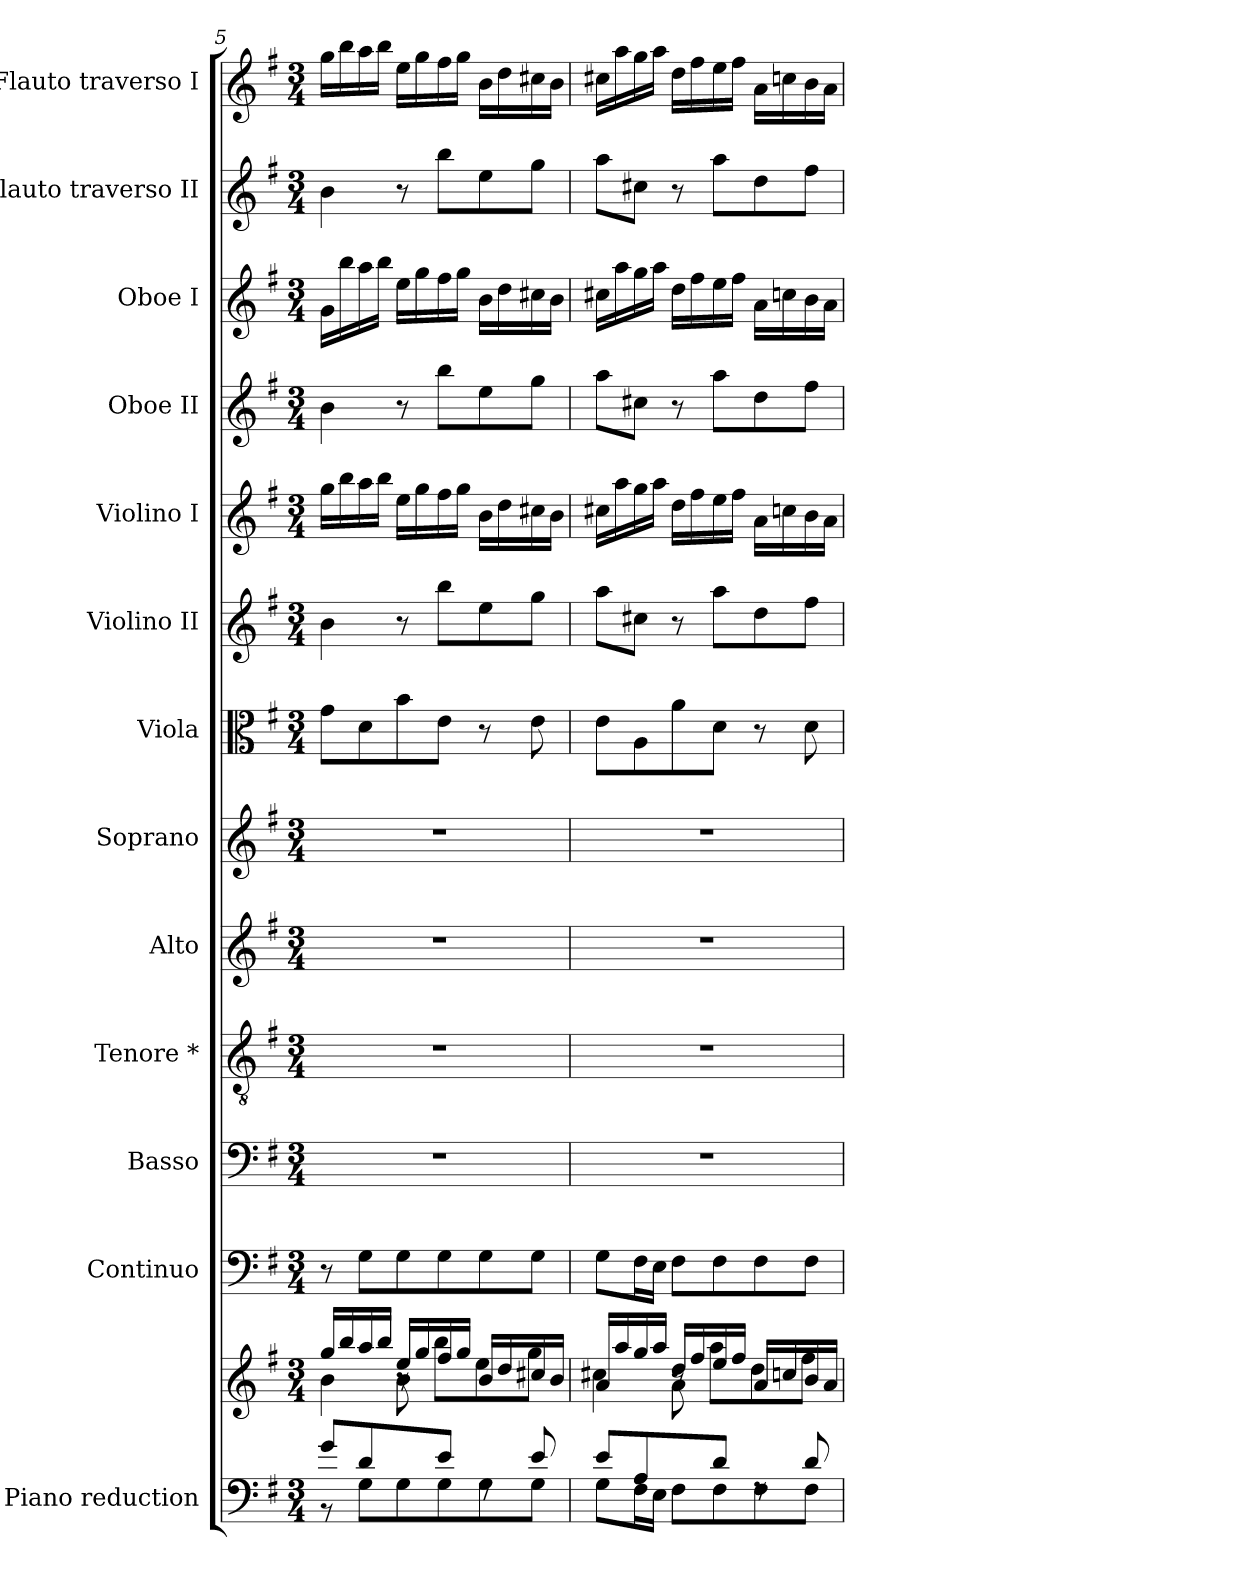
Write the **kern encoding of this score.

**kern	**kern	**kern	**kern	**kern	**kern	**kern	**kern	**kern	**kern	**kern	**kern	**kern	**kern
*part13	*part13	*part12	*part11	*part10	*part9	*part8	*part7	*part6	*part5	*part4	*part3	*part2	*part1
*staff14	*staff13	*staff12	*staff11	*staff10	*staff9	*staff8	*staff7	*staff6	*staff5	*staff4	*staff3	*staff2	*staff1
*I"Piano reduction	*	*I"Continuo	*I"Basso	*I"Tenore *	*I"Alto	*I"Soprano	*I"Viola	*I"Violino II	*I"Violino I	*I"Oboe II	*I"Oboe I	*I"Flauto traverso II	*I"Flauto traverso I
*I'Pno	*	*	*	*	*	*	*I'Vla	*I'Vln	*I'Vln	*I'Ob	*I'Ob	*	*
!!LO:PB:g=z
*clefF4	*clefG2	*clefF4	*clefF4	*clefGv2	*clefG2	*clefG2	*clefC3	*clefG2	*clefG2	*clefG2	*clefG2	*clefG2	*clefG2
*k[f#]	*k[f#]	*k[f#]	*k[f#]	*k[f#]	*k[f#]	*k[f#]	*k[f#]	*k[f#]	*k[f#]	*k[f#]	*k[f#]	*k[f#]	*k[f#]
*M3/4	*M3/4	*M3/4	*M3/4	*M3/4	*M3/4	*M3/4	*M3/4	*M3/4	*M3/4	*M3/4	*M3/4	*M3/4	*M3/4
=5	=5	=5	=5	=5	=5	=5	=5	=5	=5	=5	=5	=5	=5
*^	*^	*	*	*	*	*	*	*	*	*	*	*	*
*	*	*	*^	*	*	*	*	*	*	*	*	*	*	*	*
8g/L	8r	16gg/LL	4b\	4ryy	8r	2.r	2.r	2.r	2.r	8g\L	4b\	16gg\LL	4b\	16g\LL	4b\	16gg\LL
.	.	16bb/	.	.	.	.	.	.	.	.	.	16bb\	.	16bb\	.	16bb\
8d/	8G\L	16aa/	.	.	8G\L	.	.	.	.	8d\	.	16aa\	.	16aa\	.	16aa\
.	.	16bb/JJ	.	.	.	.	.	.	.	.	.	16bb\JJ	.	16bb\JJ	.	16bb\JJ
8ryy	8G\	16ee/LL	8r	8b\	8G\	.	.	.	.	8b\	8r	16ee\LL	8r	16ee\LL	8r	16ee\LL
.	.	16gg/	.	.	.	.	.	.	.	.	.	16gg\	.	16gg\	.	16gg\
8e/J	8G\	16ff#/	8bb\L	4.ryy	8G\	.	.	.	.	8e\J	8bb\L	16ff#\	8bb\L	16ff#\	8bb\L	16ff#\
.	.	16gg/JJ	.	.	.	.	.	.	.	.	.	16gg\JJ	.	16gg\JJ	.	16gg\JJ
8rF	8G\	16b/LL	8ee\	.	8G\	.	.	.	.	8r	8ee\	16b\LL	8ee\	16b\LL	8ee\	16b\LL
.	.	16dd/	.	.	.	.	.	.	.	.	.	16dd\	.	16dd\	.	16dd\
8e/	8G\J	16cc#X/	8gg\J	.	8G\J	.	.	.	.	8e\	8gg\J	16cc#X\	8gg\J	16cc#X\	8gg\J	16cc#X\
.	.	16b/JJ	.	.	.	.	.	.	.	.	.	16b\JJ	.	16b\JJ	.	16b\JJ
=6	=6	=6	=6	=6	=6	=6	=6	=6	=6	=6	=6	=6	=6	=6	=6	=6
8e/L	8G\L	16a/LL	4cc#X\	4ryy	8G\L	2.r	2.r	2.r	2.r	8e\L	8aa\L	16cc#X\LL	8aa\L	16cc#X\LL	8aa\L	16cc#X\LL
.	.	16aa/	.	.	.	.	.	.	.	.	.	16aa\	.	16aa\	.	16aa\
8A/	16F#\L	16gg/	.	.	16F#\L	.	.	.	.	8A\	8cc#X\J	16gg\	8cc#X\J	16gg\	8cc#X\J	16gg\
.	16E\JJ	16aa/JJ	.	.	16E\JJ	.	.	.	.	.	.	16aa\JJ	.	16aa\JJ	.	16aa\JJ
8ryy	8F#\L	16dd/LL	8r	8a\	8F#\L	.	.	.	.	8a\	8r	16dd\LL	8r	16dd\LL	8r	16dd\LL
.	.	16ff#/	.	.	.	.	.	.	.	.	.	16ff#\	.	16ff#\	.	16ff#\
8d/J	8F#\	16ee/	8aa\L	4.ryy	8F#\	.	.	.	.	8d\J	8aa\L	16ee\	8aa\L	16ee\	8aa\L	16ee\
.	.	16ff#/JJ	.	.	.	.	.	.	.	.	.	16ff#\JJ	.	16ff#\JJ	.	16ff#\JJ
8rF	8F#\	16a/LL	8dd\	.	8F#\	.	.	.	.	8r	8dd\	16a\LL	8dd\	16a\LL	8dd\	16a\LL
.	.	16ccn/	.	.	.	.	.	.	.	.	.	16ccn\	.	16ccn\	.	16ccn\
8d/	8F#\J	16b/	8ff#\J	.	8F#\J	.	.	.	.	8d\	8ff#\J	16b\	8ff#\J	16b\	8ff#\J	16b\
.	.	16a/JJ	.	.	.	.	.	.	.	.	.	16a\JJ	.	16a\JJ	.	16a\JJ
*v	*v	*	*	*	*	*	*	*	*	*	*	*	*	*	*	*
*	*v	*v	*v	*	*	*	*	*	*	*	*	*	*	*	*
=	=	=	=	=	=	=	=	=	=	=	=	=	=
*-	*-	*-	*-	*-	*-	*-	*-	*-	*-	*-	*-	*-	*-
